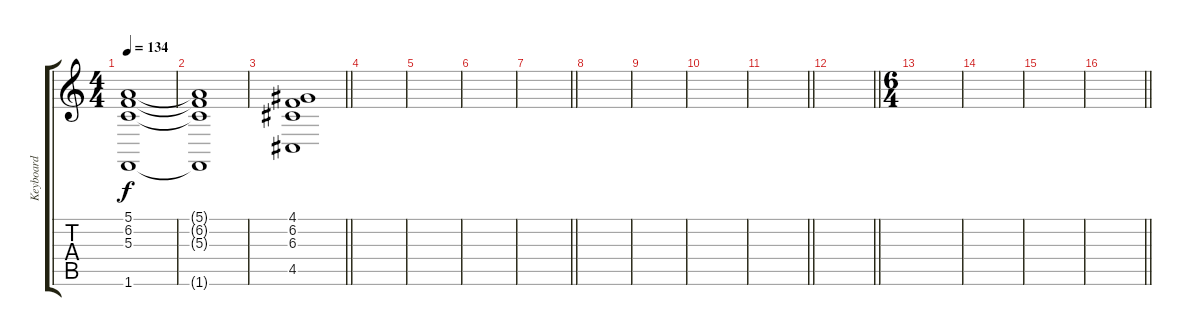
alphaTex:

\track ("Keyboard" "Keyboard") {instrument fx4atmosphere}
\staff {score tabs}
\tuning (E4 B3 G3 D3 A2 E2) {hide}
\ts (4 4)
\tempo 134
\clef g2
\ks c
(5.1 6.2 5.3 1.6).1{dy f} |
(5.1{t} 6.2{t} 5.3{t} 1.6{t}).1 |
\barLineRight lightlight
(4.1 6.2 6.3 4.5).1 |
|
|
|
\barLineRight lightlight
|
|
|
|
\barLineRight lightlight
|
\barLineRight lightlight
|
\ts (6 4)
|
|
|
\barLineRight lightlight
